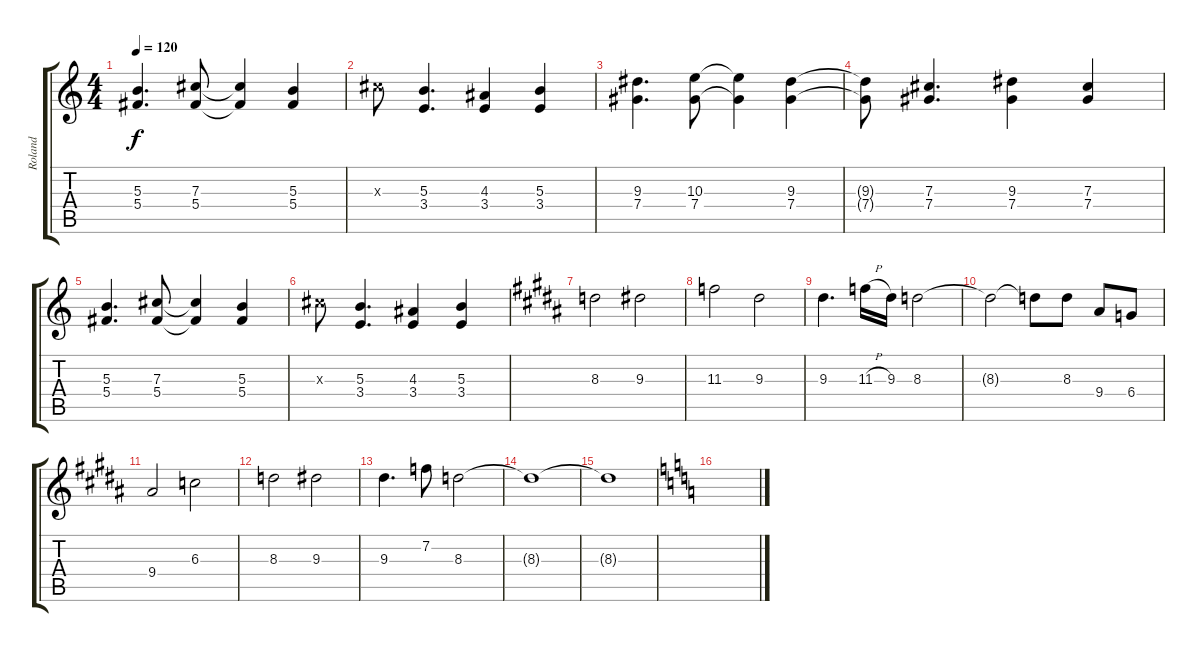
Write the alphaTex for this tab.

\track ("Roland" "Roland") {instrument distortionguitar}
\staff {score tabs}
\tuning (Eb4 Bb3 Gb3 Db3 Ab2 Eb2) {hide}
\ts (4 4)
\tempo 120
\clef g2
\ks aminor
(5.3 5.4).4{d dy f} (7.3 5.4).8 (7.3{t} 5.4{t}).4 (5.3 5.4).4 |
7.3{x}.8 (5.3 3.4).4{d} (4.3 3.4).4 (5.3 3.4).4 |
(9.3 7.4).4{d} (10.3 7.4).8 (10.3{t} 7.4{t}).4 (9.3 7.4).4 |
(9.3{t} 7.4{t}).8 (7.3 7.4).4{d} (9.3 7.4).4 (7.3 7.4).4 |
(5.3 5.4).4{d} (7.3 5.4).8 (7.3{t} 5.4{t}).4 (5.3 5.4).4 |
7.3{x}.8 (5.3 3.4).4{d} (4.3 3.4).4 (5.3 3.4).4 |
\ks g#minor
8.3.2{volume 13 balance 0 instrument distortionguitar} 9.3.2 |
11.3.2 9.3.2 |
9.3.4{d} 11.3{h}.16 9.3.16 8.3.2 |
8.3{t}.2 8.3{t}.8 8.3.8 9.4.8 6.4.8 |
9.4.2 6.3.2 |
8.3.2 9.3.2 |
9.3.4{d} 7.2.8 8.3.2 |
8.3{t}.1 |
8.3{t}.1 |
\ks aminor
